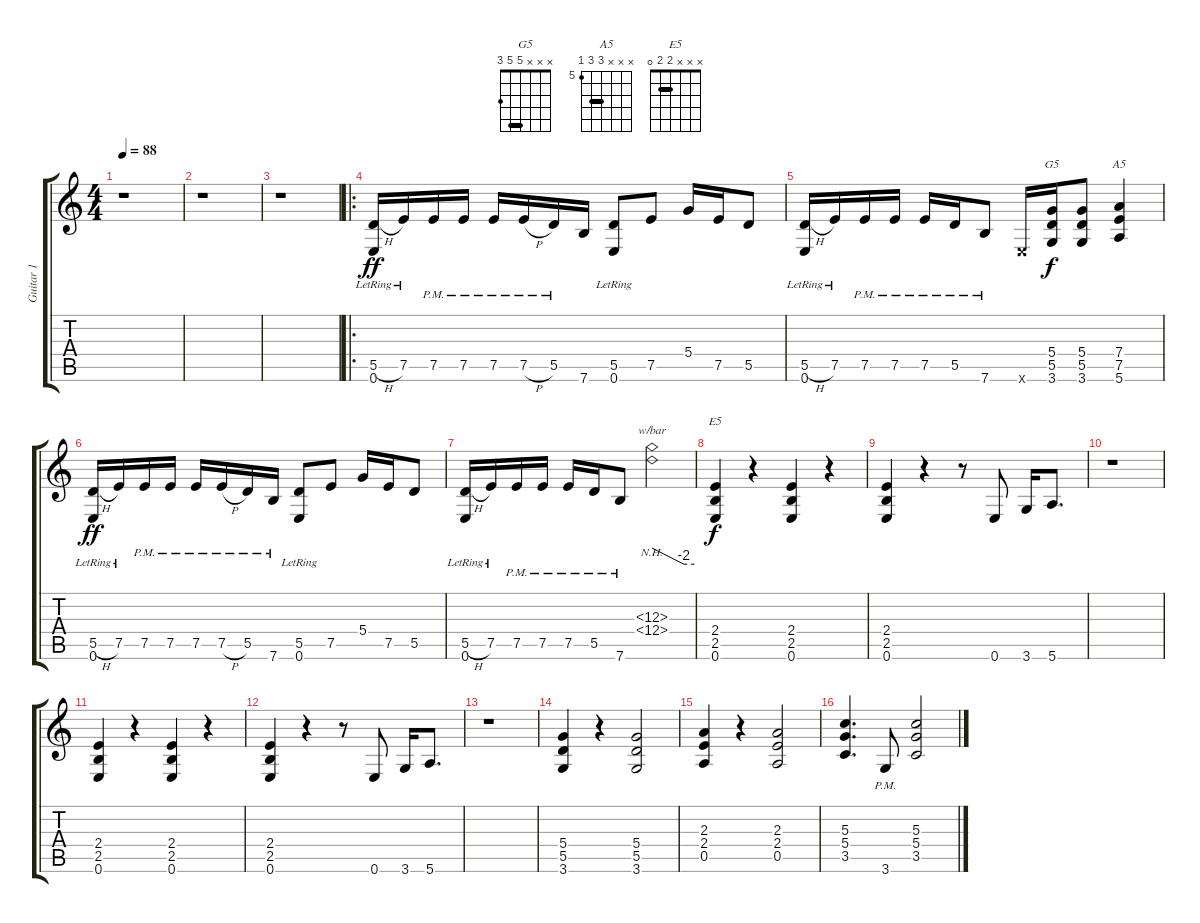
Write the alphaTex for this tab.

\track ("Guitar 1" "Guitar 1") {instrument distortionguitar}
\staff {score tabs}
\tuning (E4 B3 G3 D3 A2 E2) {hide}
\chord ("G5" x x x 5 5 3) {barre 5}
\chord ("A5" x x x 7 7 5) {firstfret 5 barre 7}
\chord ("E5" x x x 2 2 0) {barre 2}
\ts (4 4)
\tempo 88
\clef g2
\ks c
r.1{dy ff instrument distortionguitar} |
r.1 |
r.1 |
\ro
(5.5{h lr} 0.6{lr}).16 7.5{lr}.16 7.5{pm}.16 7.5{pm}.16 7.5{pm}.16 7.5{h pm}.16 5.5{pm}.16 7.6.16 (5.5 0.6{lr}).8 7.5.8 5.4.16 7.5.16 5.5.8 |
(5.5{h lr} 0.6{lr}).16 7.5{lr}.16 7.5{pm}.16 7.5{pm}.16 7.5{pm}.16 5.5{pm}.16 7.6{pm}.8 0.6{x}.16 (5.4 5.5 3.6).16{ch "G5" dy f} (5.4 5.5 3.6).8 (7.4 7.5 5.6).4{ch "A5"} |
(5.5{h lr} 0.6{lr}).16{dy ff} 7.5{lr}.16 7.5{pm}.16 7.5{pm}.16 7.5{pm}.16 7.5{h pm}.16 5.5{pm}.16 7.6{pm}.16 (5.5 0.6{lr}).8 7.5.8 5.4.16 7.5.16 5.5.8 |
(5.5{h lr} 0.6{lr}).16 7.5{lr}.16 7.5{pm}.16 7.5{pm}.16 7.5{pm}.16 5.5{pm}.16 7.6{pm}.8 (0.3{nh} 0.4{nh}).2{tbe (custom default 0 0 45 -8 60 -8)} |
(2.4 2.5 0.6).4{ch "E5" dy f} r.4 (2.4 2.5 0.6).4 r.4 |
(2.4 2.5 0.6).4 r.4 r.8 0.6.8 3.6.16 5.6.8{d} |
r.1 |
(2.4 2.5 0.6).4 r.4 (2.4 2.5 0.6).4 r.4 |
(2.4 2.5 0.6).4 r.4 r.8 0.6.8 3.6.16 5.6.8{d} |
r.1 |
(5.4 5.5 3.6).4 r.4 (5.4 5.5 3.6).2 |
(2.3 2.4 0.5).4 r.4 (2.3 2.4 0.5).2 |
(5.3 5.4 3.5).4{d} 3.6{pm}.8 (5.3 5.4 3.5).2
